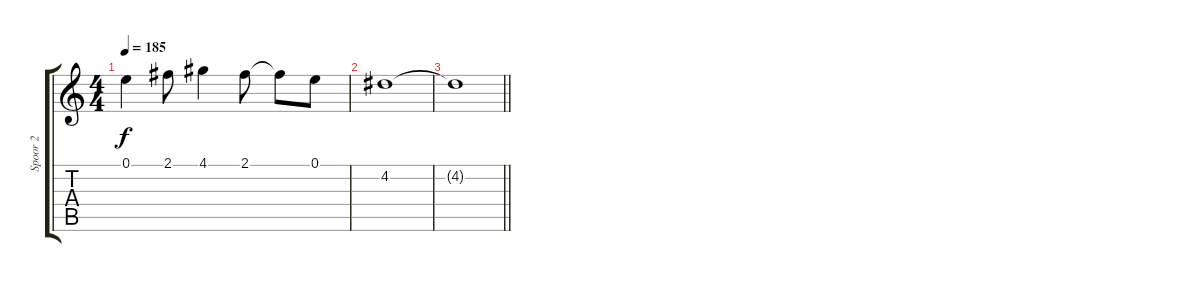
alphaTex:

\track ("Spoor 2" "Spoor 2") {instrument acousticguitarnylon}
\staff {score tabs}
\tuning (E4 B3 G3 D3 A2 E2) {hide}
\ts (4 4)
\tempo 185
\clef g2
\ks c
0.1.4{dy f} 2.1.8 4.1.4 2.1.8 2.1{t}.8 0.1.8 |
4.2.1 |
\barLineRight lightlight
4.2{t}.1
